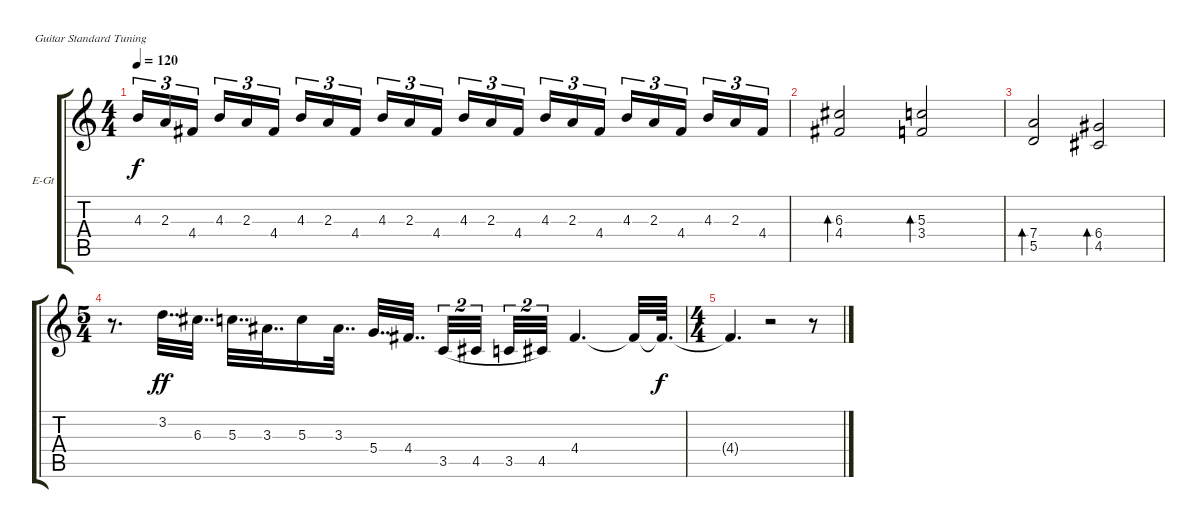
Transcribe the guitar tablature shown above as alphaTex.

\defaultSystemsLayout 4
\bracketExtendMode groupsimilarinstruments
\firstSystemTrackNameOrientation horizontal
\otherSystemsTrackNameOrientation horizontal
\track ("Electric Guitar" "E-Gt") {instrument distortionguitar}
\staff {score tabs}
\tuning (E4 B3 G3 D3 A2 E2)
\ts (4 4)
\tempo 120
\clef g2
\ks c
4.3.16{tu (3 2) dy f} 2.3.16{tu (3 2)} 4.4.16{tu (3 2)} 4.3.16{tu (3 2)} 2.3.16{tu (3 2)} 4.4.16{tu (3 2)} 4.3.16{tu (3 2)} 2.3.16{tu (3 2)} 4.4.16{tu (3 2)} 4.3.16{tu (3 2)} 2.3.16{tu (3 2)} 4.4.16{tu (3 2)} 4.3.16{tu (3 2)} 2.3.16{tu (3 2)} 4.4.16{tu (3 2)} 4.3.16{tu (3 2)} 2.3.16{tu (3 2)} 4.4.16{tu (3 2)} 4.3.16{tu (3 2)} 2.3.16{tu (3 2)} 4.4.16{tu (3 2)} 4.3.16{tu (3 2)} 2.3.16{tu (3 2)} 4.4.16{tu (3 2)} |
(4.4 6.3).2{bd 123} (3.4 5.3).2{bd 123} |
(5.5 7.4).2{bd 123} (6.4 4.5).2{bd 123} |
\ts (5 4)
r.8{d} 3.2.32{dd dy ff} 6.3.32{dd} 5.3.32{dd} 3.3.32{dd} 5.3.16 3.3.32{dd} 5.4.32{dd} 4.4.32{dd} 3.5.32{tu (2 3) legatoorigin} 4.5.32{tu (2 3) legatoorigin} 3.5.32{tu (2 3) legatoorigin} 4.5.32{tu (2 3)} 4.4.4{d} 4.4{t}.32 4.4{t}.64{d dy f} |
\ts (4 4)
4.4{t}.4{d} r.2 r.8
